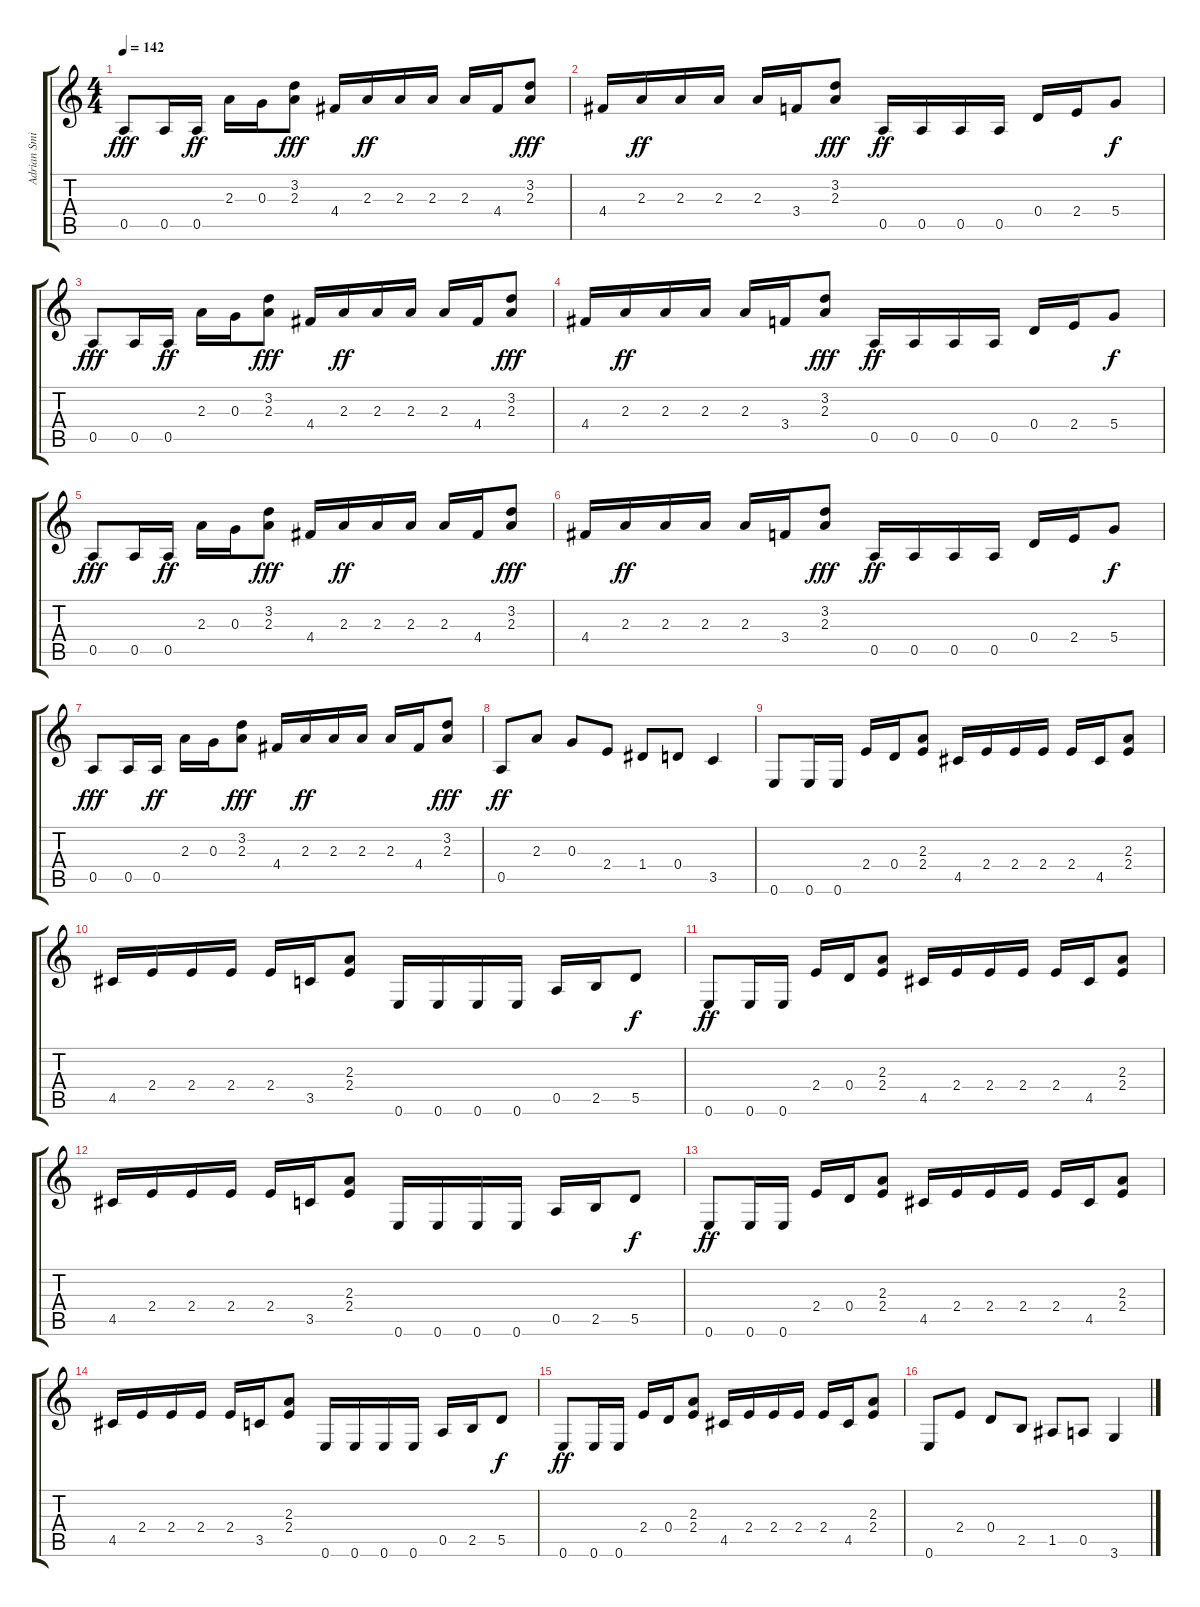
\track ("Adrian Smith" "Adrian Smi") {instrument overdrivenguitar}
\staff {score tabs}
\tuning (E4 B3 G3 D3 A2 E2) {hide}
\ts (4 4)
\tempo 142
\clef g2
\ks c
0.5.8{dy fff} 0.5.16 0.5.16{dy ff} 2.3.16 0.3.16 (3.2 2.3).8{dy fff} 4.4.16 2.3.16{dy ff} 2.3.16 2.3.16 2.3.16 4.4.16 (3.2 2.3).8{dy fff} |
4.4.16 2.3.16{dy ff} 2.3.16 2.3.16 2.3.16 3.4.16 (3.2 2.3).8{dy fff} 0.5.16{dy ff} 0.5.16 0.5.16 0.5.16 0.4.16 2.4.16 5.4.8{dy f} |
0.5.8{dy fff} 0.5.16 0.5.16{dy ff} 2.3.16 0.3.16 (3.2 2.3).8{dy fff} 4.4.16 2.3.16{dy ff} 2.3.16 2.3.16 2.3.16 4.4.16 (3.2 2.3).8{dy fff} |
4.4.16 2.3.16{dy ff} 2.3.16 2.3.16 2.3.16 3.4.16 (3.2 2.3).8{dy fff} 0.5.16{dy ff} 0.5.16 0.5.16 0.5.16 0.4.16 2.4.16 5.4.8{dy f} |
0.5.8{dy fff} 0.5.16 0.5.16{dy ff} 2.3.16 0.3.16 (3.2 2.3).8{dy fff} 4.4.16 2.3.16{dy ff} 2.3.16 2.3.16 2.3.16 4.4.16 (3.2 2.3).8{dy fff} |
4.4.16 2.3.16{dy ff} 2.3.16 2.3.16 2.3.16 3.4.16 (3.2 2.3).8{dy fff} 0.5.16{dy ff} 0.5.16 0.5.16 0.5.16 0.4.16 2.4.16 5.4.8{dy f} |
0.5.8{dy fff} 0.5.16 0.5.16{dy ff} 2.3.16 0.3.16 (3.2 2.3).8{dy fff} 4.4.16 2.3.16{dy ff} 2.3.16 2.3.16 2.3.16 4.4.16 (3.2 2.3).8{dy fff} |
0.5.8{dy ff} 2.3.8 0.3.8 2.4.8 1.4.8 0.4.8 3.5.4 |
0.6.8 0.6.16 0.6.16 2.4.16 0.4.16 (2.3 2.4).8 4.5.16 2.4.16 2.4.16 2.4.16 2.4.16 4.5.16 (2.3 2.4).8 |
4.5.16 2.4.16 2.4.16 2.4.16 2.4.16 3.5.16 (2.3 2.4).8 0.6.16 0.6.16 0.6.16 0.6.16 0.5.16 2.5.16 5.5.8{dy f} |
0.6.8{dy ff} 0.6.16 0.6.16 2.4.16 0.4.16 (2.3 2.4).8 4.5.16 2.4.16 2.4.16 2.4.16 2.4.16 4.5.16 (2.3 2.4).8 |
4.5.16 2.4.16 2.4.16 2.4.16 2.4.16 3.5.16 (2.3 2.4).8 0.6.16 0.6.16 0.6.16 0.6.16 0.5.16 2.5.16 5.5.8{dy f} |
0.6.8{dy ff} 0.6.16 0.6.16 2.4.16 0.4.16 (2.3 2.4).8 4.5.16 2.4.16 2.4.16 2.4.16 2.4.16 4.5.16 (2.3 2.4).8 |
4.5.16 2.4.16 2.4.16 2.4.16 2.4.16 3.5.16 (2.3 2.4).8 0.6.16 0.6.16 0.6.16 0.6.16 0.5.16 2.5.16 5.5.8{dy f} |
0.6.8{dy ff} 0.6.16 0.6.16 2.4.16 0.4.16 (2.3 2.4).8 4.5.16 2.4.16 2.4.16 2.4.16 2.4.16 4.5.16 (2.3 2.4).8 |
0.6.8 2.4.8 0.4.8 2.5.8 1.5.8 0.5.8 3.6.4
